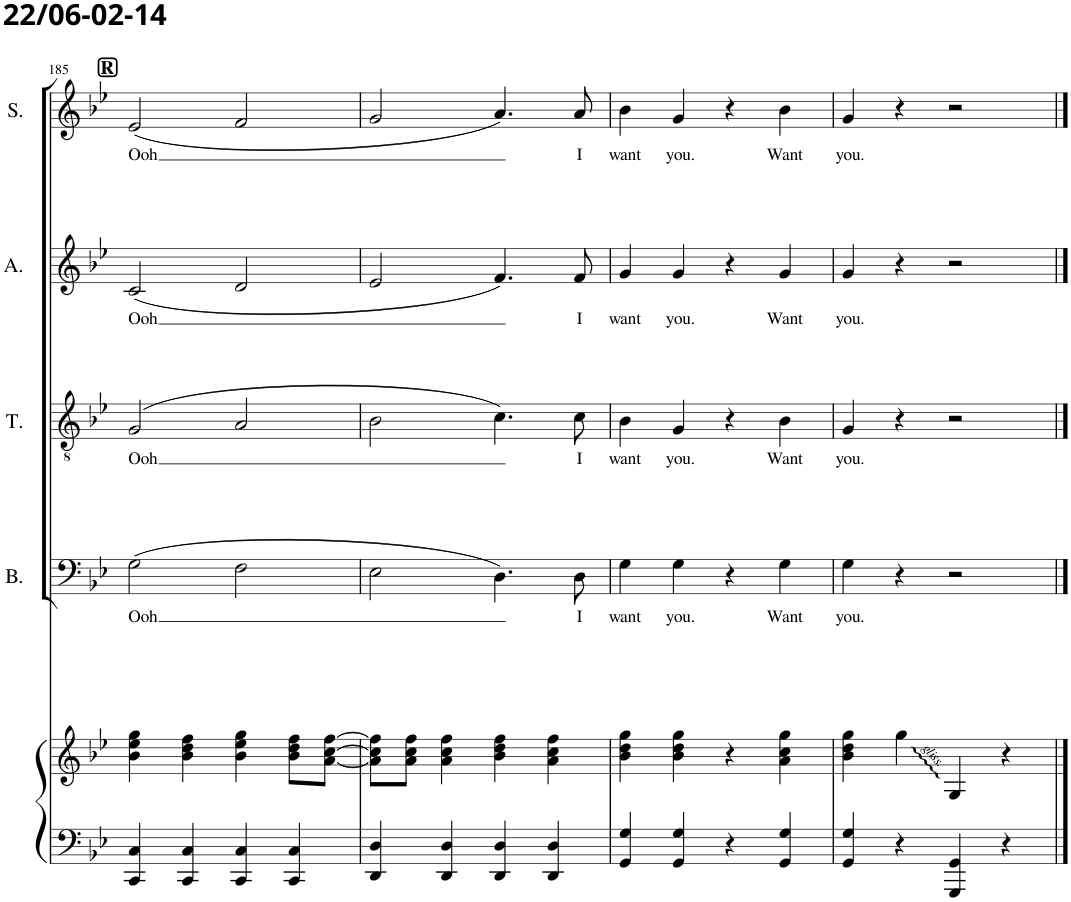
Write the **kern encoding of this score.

**kern	**kern	**kern	**text	**kern	**text	**kern	**text	**kern	**text
*part5	*part5	*part4	*part4	*part3	*part3	*part2	*part2	*part1	*part1
*staff6	*staff5	*staff4	*staff4	*staff3	*staff3	*staff2	*staff2	*staff1	*staff1
*I"Piano	*	*I"Bas	*	*I"Tenor	*	*I"Alt	*	*I"Sopraan	*
*I'Pno	*	*I'B.	*	*I'T.	*	*I'A.	*	*I'S.	*
!!LO:PB:g=z
*clefF4	*clefG2	*clefF4	*	*clefGv2	*	*clefG2	*	*clefG2	*
*	*	*	*	*	*	*Trd1c2	*	*Trd1c2	*
*k[b-e-]	*k[b-e-]	*k[b-e-]	*	*k[b-e-]	*	*k[b-e-]	*	*k[b-e-]	*
*M4/4	*M4/4	*M4/4	*	*M4/4	*	*M4/4	*	*M4/4	*
!!LO:REH:place=s1:a:B:cj:fs=11:t=R
=185	=185	=185	=185	=185	=185	=185	=185	=185	=185
!	!	!	!LO:LY:b	!	!LO:LY:b	!	!LO:LY:b	!	!LO:LY:b
4CC/ 4C/	4b-\ 4ee-\ 4gg\	(2G\	Ooh	(2G/	Ooh	(2c/	Ooh	(2e-/	Ooh
4CC/ 4C/	4b-\ 4dd\ 4ff\	.	.	.	.	.	.	.	.
4CC/ 4C/	4b-\ 4ee-\ 4gg\	2F\	.	2A/	.	2d/	.	2f/	.
4CC/ 4C/	8b-\ 8dd\ 8ff\L	.	.	.	.	.	.	.	.
.	[8a\ [8cc\ [8ff\J	.	.	.	.	.	.	.	.
=186	=186	=186	=186	=186	=186	=186	=186	=186	=186
4DD/ 4D/	8a\] 8cc\] 8ff\]L	2E-\	.	2B-\	.	2e-/	.	2g/	.
.	8a\ 8cc\ 8ff\J	.	.	.	.	.	.	.	.
4DD/ 4D/	4a\ 4cc\ 4ff\	.	.	.	.	.	.	.	.
4DD/ 4D/	4b-\ 4dd\ 4ff\	4.D\)	.	4.c\)	.	4.f/)	.	4.a/)	.
4DD/ 4D/	4a\ 4cc\ 4ff\	.	.	.	.	.	.	.	.
!	!	!	!LO:LY:b	!	!LO:LY:b	!	!LO:LY:b	!	!LO:LY:b
.	.	8D\	I	8c\	I	8f/	I	8a/	I
=187	=187	=187	=187	=187	=187	=187	=187	=187	=187
!	!	!	!LO:LY:b	!	!LO:LY:b	!	!LO:LY:b	!	!LO:LY:b
4GG/ 4G/	4b-\ 4dd\ 4gg\	4G\	want	4B-\	want	4g/	want	4b-\	want
!	!	!	!LO:LY:b	!	!LO:LY:b	!	!LO:LY:b	!	!LO:LY:b
4GG/ 4G/	4b-\ 4dd\ 4gg\	4G\	you.	4G/	you.	4g/	you.	4g/	you.
4r	4r	4r	.	4r	.	4r	.	4r	.
!	!	!	!LO:LY:b	!	!LO:LY:b	!	!LO:LY:b	!	!LO:LY:b
4GG/ 4G/	4a\ 4cc\ 4gg\	4G\	Want	4B-\	Want	4g/	Want	4b-\	Want
=188	=188	=188	=188	=188	=188	=188	=188	=188	=188
!	!	!	!LO:LY:b	!	!LO:LY:b	!	!LO:LY:b	!	!LO:LY:b
4GG/ 4G/	4b-\ 4dd\ 4gg\	4G\	you.	4G/	you.	4g/	you.	4g/	you.
4r	4gg\	4r	.	4r	.	4r	.	4r	.
4GGG/ 4GG/	4G/	2r	.	2r	.	2r	.	2r	.
4r	4r	.	.	.	.	.	.	.	.
==	==	==	==	==	==	==	==	==	==
*-	*-	*-	*-	*-	*-	*-	*-	*-	*-
